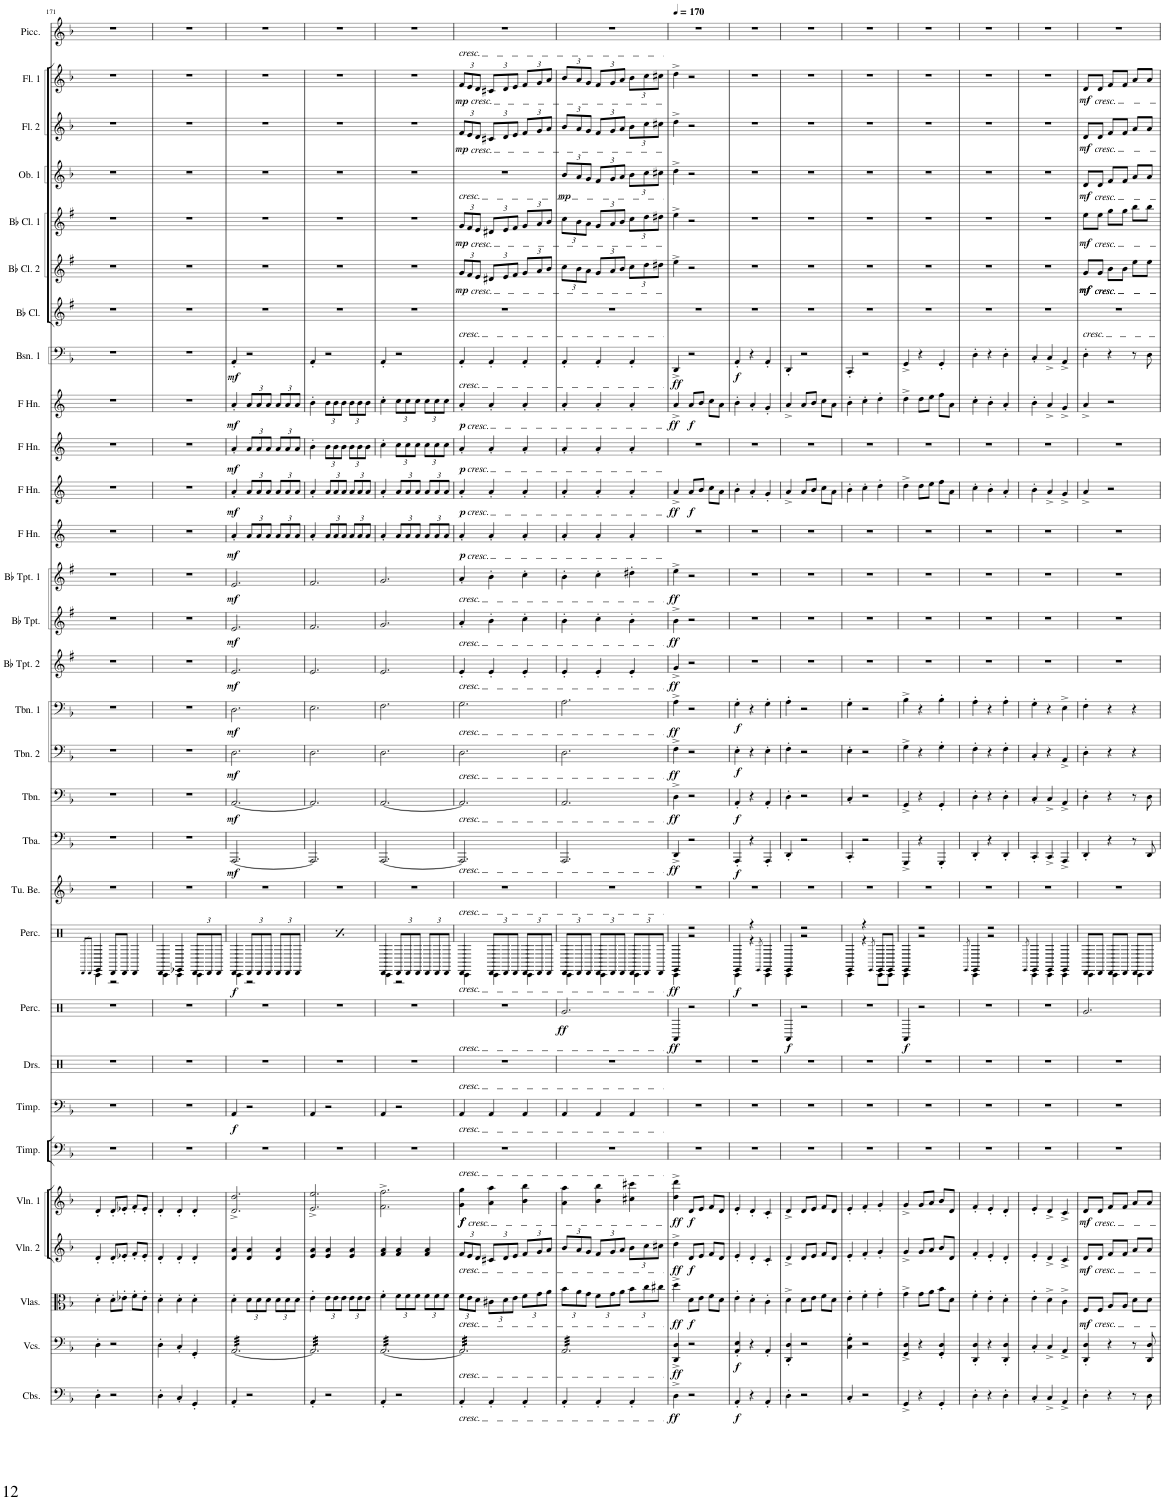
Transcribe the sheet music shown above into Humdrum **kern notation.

**kern	**dynam	**kern	**dynam	**kern	**dynam	**kern	**dynam	**kern	**dynam	**kern	**kern	**dynam	**kern	**kern	**dynam	**kern	**dynam	**kern	**kern	**dynam	**kern	**dynam	**kern	**dynam	**kern	**dynam	**kern	**dynam	**kern	**dynam	**kern	**dynam	**kern	**dynam	**kern	**dynam	**kern	**dynam	**kern	**dynam	**kern	**dynam	**kern	**kern	**dynam	**kern	**dynam	**kern	**dynam	**kern	**dynam	**kern	**dynam	**kern
*part30	*part30	*part29	*part29	*part28	*part28	*part27	*part27	*part26	*part26	*part25	*part24	*part24	*part23	*part22	*part22	*part21	*part21	*part20	*part19	*part19	*part18	*part18	*part17	*part17	*part16	*part16	*part15	*part15	*part14	*part14	*part13	*part13	*part12	*part12	*part11	*part11	*part10	*part10	*part9	*part9	*part8	*part8	*part7	*part6	*part6	*part5	*part5	*part4	*part4	*part3	*part3	*part2	*part2	*part1
*staff30	*staff30	*staff29	*staff29	*staff28	*staff28	*staff27	*staff27	*staff26	*staff26	*staff25	*staff24	*staff24	*staff23	*staff22	*staff22	*staff21	*staff21	*staff20	*staff19	*staff19	*staff18	*staff18	*staff17	*staff17	*staff16	*staff16	*staff15	*staff15	*staff14	*staff14	*staff13	*staff13	*staff12	*staff12	*staff11	*staff11	*staff10	*staff10	*staff9	*staff9	*staff8	*staff8	*staff7	*staff6	*staff6	*staff5	*staff5	*staff4	*staff4	*staff3	*staff3	*staff2	*staff2	*staff1
*I"Contrabasses	*	*I"Violoncellos	*	*I"Violas	*	*I"Violin 2	*	*I"Violin 1	*	*I"Timpani	*I"Timpani	*	*I"Drumset	*I"Percussion	*	*I"Percussion	*	*I"Tubular Bells	*I"Tuba	*	*I"Trombone	*	*I"Trombone 2	*	*I"Trombone 1	*	*I"Bb Trumpet 2	*	*I"Bb Trumpet	*	*I"Bb Trumpet 1	*	*I"Horn in F	*	*I"Horn in F	*	*I"Horn in F	*	*I"Horn in F	*	*I"Bassoon 1	*	*I"Bb Clarinet	*I"Bb Clarinet 2	*	*I"Bb Clarinet 1	*	*I"Oboe 1	*	*I"Flute 2	*	*I"Flute 1	*	*I"Piccolo
*I'Cbs.	*	*I'Vcs.	*	*I'Vlas.	*	*I'Vln. 2	*	*I'Vln. 1	*	*I'Timp.	*I'Timp.	*	*I'Drs.	*I'Perc.	*	*I'Perc.	*	*I'Tu. Be.	*I'Tba.	*	*I'Tbn.	*	*I'Tbn. 2	*	*I'Tbn. 1	*	*I'Bb Tpt. 2	*	*I'Bb Tpt.	*	*I'Bb Tpt. 1	*	*	*	*	*	*	*	*	*	*I'Bsn. 1	*	*I'Bb Cl.	*I'Bb Cl. 2	*	*I'Bb Cl. 1	*	*I'Ob. 1	*	*I'Fl. 2	*	*I'Fl. 1	*	*I'Picc.
!!LO:PB:g=z
*clefF4	*	*clefF4	*	*clefC3	*	*clefG2	*	*clefG2	*	*clefF4	*clefF4	*	*clefX	*clefX	*	*clefX	*	*clefG2	*clefF4	*	*clefF4	*	*clefF4	*	*clefF4	*	*clefG2	*	*clefG2	*	*clefG2	*	*clefG2	*	*clefG2	*	*clefG2	*	*clefG2	*	*clefF4	*	*clefG2	*clefG2	*	*clefG2	*	*clefG2	*	*clefG2	*	*clefG2	*	*clefG2
*Trd7c12	*	*	*	*	*	*	*	*	*	*	*	*	*	*	*	*	*	*	*	*	*	*	*	*	*	*	*Trd1c2	*	*Trd1c2	*	*Trd1c2	*	*Trd4c7	*	*Trd4c7	*	*Trd4c7	*	*Trd4c7	*	*Trd5c9	*	*Trd1c2	*Trd1c2	*	*Trd1c2	*	*	*	*	*	*	*	*Trd-7c-12
*k[b-]	*	*k[b-]	*	*k[b-]	*	*k[b-]	*	*k[b-]	*	*k[b-]	*k[b-]	*	*k[]	*k[]	*	*k[]	*	*k[b-]	*k[b-]	*	*k[b-]	*	*k[b-]	*	*k[b-]	*	*k[f#]	*	*k[f#]	*	*k[f#]	*	*k[]	*	*k[]	*	*k[]	*	*k[]	*	*k[b-]	*	*k[f#]	*k[f#]	*	*k[f#]	*	*k[b-]	*	*k[b-]	*	*k[b-]	*	*k[b-]
*M3/4	*	*M3/4	*	*M3/4	*	*M3/4	*	*M3/4	*	*M3/4	*M3/4	*	*M3/4	*M3/4	*	*M3/4	*	*M3/4	*M3/4	*	*M3/4	*	*M3/4	*	*M3/4	*	*M3/4	*	*M3/4	*	*M3/4	*	*M3/4	*	*M3/4	*	*M3/4	*	*M3/4	*	*M3/4	*	*M3/4	*M3/4	*	*M3/4	*	*M3/4	*	*M3/4	*	*M3/4	*	*M3/4
=171	=171	=171	=171	=171	=171	=171	=171	=171	=171	=171	=171	=171	=171	=171	=171	=171	=171	=171	=171	=171	=171	=171	=171	=171	=171	=171	=171	=171	=171	=171	=171	=171	=171	=171	=171	=171	=171	=171	=171	=171	=171	=171	=171	=171	=171	=171	=171	=171	=171	=171	=171	=171	=171	=171
.	.	.	.	.	.	.	.	.	.	.	.	.	.	.	.	8qDD/L	.	.	.	.	.	.	.	.	.	.	.	.	.	.	.	.	.	.	.	.	.	.	.	.	.	.	.	.	.	.	.	.	.	.	.	.	.	.
.	.	.	.	.	.	.	.	.	.	.	.	.	.	.	.	8qDD/J	.	.	.	.	.	.	.	.	.	.	.	.	.	.	.	.	.	.	.	.	.	.	.	.	.	.	.	.	.	.	.	.	.	.	.	.	.	.
*	*	*	*	*	*	*	*	*	*	*	*	*	*	*	*	*^	*	*	*	*	*	*	*	*	*	*	*	*	*	*	*	*	*	*	*	*	*	*	*	*	*	*	*	*	*	*	*	*	*	*	*	*	*	*
4D'\	.	4D'\	.	4d'\	.	4d'/	.	4d'/	.	2.r	2.r	.	2.r	2.r	.	4EE/	4CC\	.	2.r	2.r	.	2.r	.	2.r	.	2.r	.	2.r	.	2.r	.	2.r	.	2.r	.	2.r	.	2.r	.	2.r	.	2.r	.	2.r	2.r	.	2.r	.	2.r	.	2.r	.	2.r	.	2.r
2r	.	2r	.	8d'\L	.	8d'/L	.	8d'/L	.	.	.	.	.	.	.	8DD/L	2r	.	.	.	.	.	.	.	.	.	.	.	.	.	.	.	.	.	.	.	.	.	.	.	.	.	.	.	.	.	.	.	.	.	.	.	.	.	.
.	.	.	.	8e-X'\J	.	8e-X'/J	.	8e-X'/J	.	.	.	.	.	.	.	8DD/J	.	.	.	.	.	.	.	.	.	.	.	.	.	.	.	.	.	.	.	.	.	.	.	.	.	.	.	.	.	.	.	.	.	.	.	.	.	.	.
.	.	.	.	8f'\L	.	8f'/L	.	8f'/L	.	.	.	.	.	.	.	4DD/	.	.	.	.	.	.	.	.	.	.	.	.	.	.	.	.	.	.	.	.	.	.	.	.	.	.	.	.	.	.	.	.	.	.	.	.	.	.	.
.	.	.	.	8e-'\J	.	8e-'/J	.	8e-'/J	.	.	.	.	.	.	.	.	.	.	.	.	.	.	.	.	.	.	.	.	.	.	.	.	.	.	.	.	.	.	.	.	.	.	.	.	.	.	.	.	.	.	.	.	.	.	.
=172	=172	=172	=172	=172	=172	=172	=172	=172	=172	=172	=172	=172	=172	=172	=172	=172	=172	=172	=172	=172	=172	=172	=172	=172	=172	=172	=172	=172	=172	=172	=172	=172	=172	=172	=172	=172	=172	=172	=172	=172	=172	=172	=172	=172	=172	=172	=172	=172	=172	=172	=172	=172	=172	=172	=172
4D'\	.	4D'\	.	4d'\	.	4d'/	.	4d'/	.	2.r	2.r	.	2.r	2.r	.	4DD/	4CC\	.	2.r	2.r	.	2.r	.	2.r	.	2.r	.	2.r	.	2.r	.	2.r	.	2.r	.	2.r	.	2.r	.	2.r	.	2.r	.	2.r	2.r	.	2.r	.	2.r	.	2.r	.	2.r	.	2.r
4C'/	.	4C'/	.	4d'\	.	4d'/	.	4d'/	.	.	.	.	.	.	.	4EE-X/	4CC\	.	.	.	.	.	.	.	.	.	.	.	.	.	.	.	.	.	.	.	.	.	.	.	.	.	.	.	.	.	.	.	.	.	.	.	.	.	.
*	*	*	*	*	*	*	*	*	*	*	*	*	*	*	*	*Xbrackettup	*	*	*	*	*	*	*	*	*	*	*	*	*	*	*	*	*	*	*	*	*	*	*	*	*	*	*	*	*	*	*	*	*	*	*	*	*	*	*
4GG'/	.	4GG'/	.	4d'\	.	4d'/	.	4d'/	.	.	.	.	.	.	.	12DD/L	4CC\	.	.	.	.	.	.	.	.	.	.	.	.	.	.	.	.	.	.	.	.	.	.	.	.	.	.	.	.	.	.	.	.	.	.	.	.	.	.
.	.	.	.	.	.	.	.	.	.	.	.	.	.	.	.	12DD/	.	.	.	.	.	.	.	.	.	.	.	.	.	.	.	.	.	.	.	.	.	.	.	.	.	.	.	.	.	.	.	.	.	.	.	.	.	.	.
.	.	.	.	.	.	.	.	.	.	.	.	.	.	.	.	12DD/J	.	.	.	.	.	.	.	.	.	.	.	.	.	.	.	.	.	.	.	.	.	.	.	.	.	.	.	.	.	.	.	.	.	.	.	.	.	.	.
=173	=173	=173	=173	=173	=173	=173	=173	=173	=173	=173	=173	=173	=173	=173	=173	=173	=173	=173	=173	=173	=173	=173	=173	=173	=173	=173	=173	=173	=173	=173	=173	=173	=173	=173	=173	=173	=173	=173	=173	=173	=173	=173	=173	=173	=173	=173	=173	=173	=173	=173	=173	=173	=173	=173	=173
!	!	!	!	!	!	!	!	!	!	!	!	!LO:DY:b	!	!	!	!	!	!LO:DY:b	!	!	!LO:DY:b	!	!LO:DY:b	!	!LO:DY:b	!	!LO:DY:b	!	!LO:DY:b	!	!LO:DY:b	!	!LO:DY:b	!	!LO:DY:b	!	!LO:DY:b	!	!LO:DY:b	!	!LO:DY:b	!	!LO:DY:b	!	!	!	!	!	!	!	!	!	!	!	!
*	*	*tremolo	*	*	*	*	*	*	*	*	*	*	*	*	*	*	*	*	*	*	*	*	*	*	*	*	*	*	*	*	*	*	*	*	*	*	*	*	*	*	*	*	*	*	*	*	*	*	*	*	*	*	*	*	*
4AA'/	.	[32AA/LLL	.	4d'\	.	4d/ 4a/	.	2.d/^ 2.dd/^	.	2.r	4AA/	f	2.r	2.r	.	4DD/	4CC\	f	2.r	[2.AAA/	mf	[2.AA/	mf	2.D\	mf	2.D\	mf	2.e/	mf	2.e/	mf	2.e/	mf	4a'/	mf	4a'/	mf	4a'/	mf	4a'/	mf	4AA'/	mf	2.r	2.r	.	2.r	.	2.r	.	2.r	.	2.r	.	2.r
.	.	32AA/	.	.	.	.	.	.	.	.	.	.	.	.	.	.	.	.	.	.	.	.	.	.	.	.	.	.	.	.	.	.	.	.	.	.	.	.	.	.	.	.	.	.	.	.	.	.	.	.	.	.	.	.	.
.	.	32AA/	.	.	.	.	.	.	.	.	.	.	.	.	.	.	.	.	.	.	.	.	.	.	.	.	.	.	.	.	.	.	.	.	.	.	.	.	.	.	.	.	.	.	.	.	.	.	.	.	.	.	.	.	.
.	.	32AA/	.	.	.	.	.	.	.	.	.	.	.	.	.	.	.	.	.	.	.	.	.	.	.	.	.	.	.	.	.	.	.	.	.	.	.	.	.	.	.	.	.	.	.	.	.	.	.	.	.	.	.	.	.
.	.	32AA/	.	.	.	.	.	.	.	.	.	.	.	.	.	.	.	.	.	.	.	.	.	.	.	.	.	.	.	.	.	.	.	.	.	.	.	.	.	.	.	.	.	.	.	.	.	.	.	.	.	.	.	.	.
.	.	32AA/	.	.	.	.	.	.	.	.	.	.	.	.	.	.	.	.	.	.	.	.	.	.	.	.	.	.	.	.	.	.	.	.	.	.	.	.	.	.	.	.	.	.	.	.	.	.	.	.	.	.	.	.	.
.	.	32AA/	.	.	.	.	.	.	.	.	.	.	.	.	.	.	.	.	.	.	.	.	.	.	.	.	.	.	.	.	.	.	.	.	.	.	.	.	.	.	.	.	.	.	.	.	.	.	.	.	.	.	.	.	.
.	.	32AA/	.	.	.	.	.	.	.	.	.	.	.	.	.	.	.	.	.	.	.	.	.	.	.	.	.	.	.	.	.	.	.	.	.	.	.	.	.	.	.	.	.	.	.	.	.	.	.	.	.	.	.	.	.
*	*	*	*	*Xbrackettup	*	*	*	*	*	*	*	*	*	*	*	*	*	*	*	*	*	*	*	*	*	*	*	*	*	*	*	*	*	*Xbrackettup	*	*Xbrackettup	*	*Xbrackettup	*	*Xbrackettup	*	*	*	*	*	*	*	*	*	*	*	*	*	*	*
2r	.	32AA/	.	12d\L	.	4d/ 4a/	.	.	.	.	2r	.	.	.	.	12DD/L	2r	.	.	.	.	.	.	.	.	.	.	.	.	.	.	.	.	12a/L	.	12a/L	.	12a/L	.	12a/L	.	2r	.	.	.	.	.	.	.	.	.	.	.	.	.
.	.	32AA/	.	.	.	.	.	.	.	.	.	.	.	.	.	.	.	.	.	.	.	.	.	.	.	.	.	.	.	.	.	.	.	.	.	.	.	.	.	.	.	.	.	.	.	.	.	.	.	.	.	.	.	.	.
.	.	32AA/	.	.	.	.	.	.	.	.	.	.	.	.	.	.	.	.	.	.	.	.	.	.	.	.	.	.	.	.	.	.	.	.	.	.	.	.	.	.	.	.	.	.	.	.	.	.	.	.	.	.	.	.	.
.	.	.	.	12d\	.	.	.	.	.	.	.	.	.	.	.	12DD/	.	.	.	.	.	.	.	.	.	.	.	.	.	.	.	.	.	12a/	.	12a/	.	12a/	.	12a/	.	.	.	.	.	.	.	.	.	.	.	.	.	.	.
.	.	32AA/	.	.	.	.	.	.	.	.	.	.	.	.	.	.	.	.	.	.	.	.	.	.	.	.	.	.	.	.	.	.	.	.	.	.	.	.	.	.	.	.	.	.	.	.	.	.	.	.	.	.	.	.	.
.	.	32AA/	.	.	.	.	.	.	.	.	.	.	.	.	.	.	.	.	.	.	.	.	.	.	.	.	.	.	.	.	.	.	.	.	.	.	.	.	.	.	.	.	.	.	.	.	.	.	.	.	.	.	.	.	.
.	.	32AA/	.	.	.	.	.	.	.	.	.	.	.	.	.	.	.	.	.	.	.	.	.	.	.	.	.	.	.	.	.	.	.	.	.	.	.	.	.	.	.	.	.	.	.	.	.	.	.	.	.	.	.	.	.
.	.	.	.	12d\J	.	.	.	.	.	.	.	.	.	.	.	12DD/J	.	.	.	.	.	.	.	.	.	.	.	.	.	.	.	.	.	12a/J	.	12a/J	.	12a/J	.	12a/J	.	.	.	.	.	.	.	.	.	.	.	.	.	.	.
.	.	32AA/	.	.	.	.	.	.	.	.	.	.	.	.	.	.	.	.	.	.	.	.	.	.	.	.	.	.	.	.	.	.	.	.	.	.	.	.	.	.	.	.	.	.	.	.	.	.	.	.	.	.	.	.	.
.	.	32AA/	.	.	.	.	.	.	.	.	.	.	.	.	.	.	.	.	.	.	.	.	.	.	.	.	.	.	.	.	.	.	.	.	.	.	.	.	.	.	.	.	.	.	.	.	.	.	.	.	.	.	.	.	.
.	.	32AA/	.	12d\L	.	4d/ 4a/	.	.	.	.	.	.	.	.	.	12DD/L	.	.	.	.	.	.	.	.	.	.	.	.	.	.	.	.	.	12a/L	.	12a/L	.	12a/L	.	12a/L	.	.	.	.	.	.	.	.	.	.	.	.	.	.	.
.	.	32AA/	.	.	.	.	.	.	.	.	.	.	.	.	.	.	.	.	.	.	.	.	.	.	.	.	.	.	.	.	.	.	.	.	.	.	.	.	.	.	.	.	.	.	.	.	.	.	.	.	.	.	.	.	.
.	.	32AA/	.	.	.	.	.	.	.	.	.	.	.	.	.	.	.	.	.	.	.	.	.	.	.	.	.	.	.	.	.	.	.	.	.	.	.	.	.	.	.	.	.	.	.	.	.	.	.	.	.	.	.	.	.
.	.	.	.	12d\	.	.	.	.	.	.	.	.	.	.	.	12DD/	.	.	.	.	.	.	.	.	.	.	.	.	.	.	.	.	.	12a/	.	12a/	.	12a/	.	12a/	.	.	.	.	.	.	.	.	.	.	.	.	.	.	.
.	.	32AA/	.	.	.	.	.	.	.	.	.	.	.	.	.	.	.	.	.	.	.	.	.	.	.	.	.	.	.	.	.	.	.	.	.	.	.	.	.	.	.	.	.	.	.	.	.	.	.	.	.	.	.	.	.
.	.	32AA/	.	.	.	.	.	.	.	.	.	.	.	.	.	.	.	.	.	.	.	.	.	.	.	.	.	.	.	.	.	.	.	.	.	.	.	.	.	.	.	.	.	.	.	.	.	.	.	.	.	.	.	.	.
.	.	32AA/	.	.	.	.	.	.	.	.	.	.	.	.	.	.	.	.	.	.	.	.	.	.	.	.	.	.	.	.	.	.	.	.	.	.	.	.	.	.	.	.	.	.	.	.	.	.	.	.	.	.	.	.	.
.	.	.	.	12d\J	.	.	.	.	.	.	.	.	.	.	.	12DD/J	.	.	.	.	.	.	.	.	.	.	.	.	.	.	.	.	.	12a/J	.	12a/J	.	12a/J	.	12a/J	.	.	.	.	.	.	.	.	.	.	.	.	.	.	.
.	.	32AA/	.	.	.	.	.	.	.	.	.	.	.	.	.	.	.	.	.	.	.	.	.	.	.	.	.	.	.	.	.	.	.	.	.	.	.	.	.	.	.	.	.	.	.	.	.	.	.	.	.	.	.	.	.
.	.	32AA/JJJ	.	.	.	.	.	.	.	.	.	.	.	.	.	.	.	.	.	.	.	.	.	.	.	.	.	.	.	.	.	.	.	.	.	.	.	.	.	.	.	.	.	.	.	.	.	.	.	.	.	.	.	.	.
=174	=174	=174	=174	=174	=174	=174	=174	=174	=174	=174	=174	=174	=174	=174	=174	=174	=174	=174	=174	=174	=174	=174	=174	=174	=174	=174	=174	=174	=174	=174	=174	=174	=174	=174	=174	=174	=174	=174	=174	=174	=174	=174	=174	=174	=174	=174	=174	=174	=174	=174	=174	=174	=174	=174	=174
!	!	!	!	!	!	!	!	!	!	!	!	!	!	!	!	!	!	!LO:DY:b	!	!	!	!	!	!	!	!	!	!	!	!	!	!	!	!	!	!	!	!	!	!	!	!	!	!	!	!	!	!	!	!	!	!	!	!	!
4AA'/	.	32AA/]LLL	.	4e'\	.	4e/ 4a/	.	2.e/^ 2.ee/^	.	2.r	4AA/	.	2.r	2.r	.	4DD/	4CC\	f	2.r	2.AAA/]	.	2.AA/]	.	2.D\	.	2.E\	.	2.e/	.	2.f#/	.	2.f#/	.	4a'/	.	4a'/	.	4b'\	.	4b'\	.	4AA'/	.	2.r	2.r	.	2.r	.	2.r	.	2.r	.	2.r	.	2.r
.	.	32AA/	.	.	.	.	.	.	.	.	.	.	.	.	.	.	.	.	.	.	.	.	.	.	.	.	.	.	.	.	.	.	.	.	.	.	.	.	.	.	.	.	.	.	.	.	.	.	.	.	.	.	.	.	.
.	.	32AA/	.	.	.	.	.	.	.	.	.	.	.	.	.	.	.	.	.	.	.	.	.	.	.	.	.	.	.	.	.	.	.	.	.	.	.	.	.	.	.	.	.	.	.	.	.	.	.	.	.	.	.	.	.
.	.	32AA/	.	.	.	.	.	.	.	.	.	.	.	.	.	.	.	.	.	.	.	.	.	.	.	.	.	.	.	.	.	.	.	.	.	.	.	.	.	.	.	.	.	.	.	.	.	.	.	.	.	.	.	.	.
.	.	32AA/	.	.	.	.	.	.	.	.	.	.	.	.	.	.	.	.	.	.	.	.	.	.	.	.	.	.	.	.	.	.	.	.	.	.	.	.	.	.	.	.	.	.	.	.	.	.	.	.	.	.	.	.	.
.	.	32AA/	.	.	.	.	.	.	.	.	.	.	.	.	.	.	.	.	.	.	.	.	.	.	.	.	.	.	.	.	.	.	.	.	.	.	.	.	.	.	.	.	.	.	.	.	.	.	.	.	.	.	.	.	.
.	.	32AA/	.	.	.	.	.	.	.	.	.	.	.	.	.	.	.	.	.	.	.	.	.	.	.	.	.	.	.	.	.	.	.	.	.	.	.	.	.	.	.	.	.	.	.	.	.	.	.	.	.	.	.	.	.
.	.	32AA/	.	.	.	.	.	.	.	.	.	.	.	.	.	.	.	.	.	.	.	.	.	.	.	.	.	.	.	.	.	.	.	.	.	.	.	.	.	.	.	.	.	.	.	.	.	.	.	.	.	.	.	.	.
2r	.	32AA/	.	12e\L	.	4e/ 4a/	.	.	.	.	2r	.	.	.	.	12DD/L	2r	.	.	.	.	.	.	.	.	.	.	.	.	.	.	.	.	12a/L	.	12a/L	.	12b\L	.	12b\L	.	2r	.	.	.	.	.	.	.	.	.	.	.	.	.
.	.	32AA/	.	.	.	.	.	.	.	.	.	.	.	.	.	.	.	.	.	.	.	.	.	.	.	.	.	.	.	.	.	.	.	.	.	.	.	.	.	.	.	.	.	.	.	.	.	.	.	.	.	.	.	.	.
.	.	32AA/	.	.	.	.	.	.	.	.	.	.	.	.	.	.	.	.	.	.	.	.	.	.	.	.	.	.	.	.	.	.	.	.	.	.	.	.	.	.	.	.	.	.	.	.	.	.	.	.	.	.	.	.	.
.	.	.	.	12e\	.	.	.	.	.	.	.	.	.	.	.	12DD/	.	.	.	.	.	.	.	.	.	.	.	.	.	.	.	.	.	12a/	.	12a/	.	12b\	.	12b\	.	.	.	.	.	.	.	.	.	.	.	.	.	.	.
.	.	32AA/	.	.	.	.	.	.	.	.	.	.	.	.	.	.	.	.	.	.	.	.	.	.	.	.	.	.	.	.	.	.	.	.	.	.	.	.	.	.	.	.	.	.	.	.	.	.	.	.	.	.	.	.	.
.	.	32AA/	.	.	.	.	.	.	.	.	.	.	.	.	.	.	.	.	.	.	.	.	.	.	.	.	.	.	.	.	.	.	.	.	.	.	.	.	.	.	.	.	.	.	.	.	.	.	.	.	.	.	.	.	.
.	.	32AA/	.	.	.	.	.	.	.	.	.	.	.	.	.	.	.	.	.	.	.	.	.	.	.	.	.	.	.	.	.	.	.	.	.	.	.	.	.	.	.	.	.	.	.	.	.	.	.	.	.	.	.	.	.
.	.	.	.	12e\J	.	.	.	.	.	.	.	.	.	.	.	12DD/J	.	.	.	.	.	.	.	.	.	.	.	.	.	.	.	.	.	12a/J	.	12a/J	.	12b\J	.	12b\J	.	.	.	.	.	.	.	.	.	.	.	.	.	.	.
.	.	32AA/	.	.	.	.	.	.	.	.	.	.	.	.	.	.	.	.	.	.	.	.	.	.	.	.	.	.	.	.	.	.	.	.	.	.	.	.	.	.	.	.	.	.	.	.	.	.	.	.	.	.	.	.	.
.	.	32AA/	.	.	.	.	.	.	.	.	.	.	.	.	.	.	.	.	.	.	.	.	.	.	.	.	.	.	.	.	.	.	.	.	.	.	.	.	.	.	.	.	.	.	.	.	.	.	.	.	.	.	.	.	.
.	.	32AA/	.	12e\L	.	4e/ 4a/	.	.	.	.	.	.	.	.	.	12DD/L	.	.	.	.	.	.	.	.	.	.	.	.	.	.	.	.	.	12a/L	.	12a/L	.	12b\L	.	12b\L	.	.	.	.	.	.	.	.	.	.	.	.	.	.	.
.	.	32AA/	.	.	.	.	.	.	.	.	.	.	.	.	.	.	.	.	.	.	.	.	.	.	.	.	.	.	.	.	.	.	.	.	.	.	.	.	.	.	.	.	.	.	.	.	.	.	.	.	.	.	.	.	.
.	.	32AA/	.	.	.	.	.	.	.	.	.	.	.	.	.	.	.	.	.	.	.	.	.	.	.	.	.	.	.	.	.	.	.	.	.	.	.	.	.	.	.	.	.	.	.	.	.	.	.	.	.	.	.	.	.
.	.	.	.	12e\	.	.	.	.	.	.	.	.	.	.	.	12DD/	.	.	.	.	.	.	.	.	.	.	.	.	.	.	.	.	.	12a/	.	12a/	.	12b\	.	12b\	.	.	.	.	.	.	.	.	.	.	.	.	.	.	.
.	.	32AA/	.	.	.	.	.	.	.	.	.	.	.	.	.	.	.	.	.	.	.	.	.	.	.	.	.	.	.	.	.	.	.	.	.	.	.	.	.	.	.	.	.	.	.	.	.	.	.	.	.	.	.	.	.
.	.	32AA/	.	.	.	.	.	.	.	.	.	.	.	.	.	.	.	.	.	.	.	.	.	.	.	.	.	.	.	.	.	.	.	.	.	.	.	.	.	.	.	.	.	.	.	.	.	.	.	.	.	.	.	.	.
.	.	32AA/	.	.	.	.	.	.	.	.	.	.	.	.	.	.	.	.	.	.	.	.	.	.	.	.	.	.	.	.	.	.	.	.	.	.	.	.	.	.	.	.	.	.	.	.	.	.	.	.	.	.	.	.	.
.	.	.	.	12e\J	.	.	.	.	.	.	.	.	.	.	.	12DD/J	.	.	.	.	.	.	.	.	.	.	.	.	.	.	.	.	.	12a/J	.	12a/J	.	12b\J	.	12b\J	.	.	.	.	.	.	.	.	.	.	.	.	.	.	.
.	.	32AA/	.	.	.	.	.	.	.	.	.	.	.	.	.	.	.	.	.	.	.	.	.	.	.	.	.	.	.	.	.	.	.	.	.	.	.	.	.	.	.	.	.	.	.	.	.	.	.	.	.	.	.	.	.
.	.	32AA/JJJ	.	.	.	.	.	.	.	.	.	.	.	.	.	.	.	.	.	.	.	.	.	.	.	.	.	.	.	.	.	.	.	.	.	.	.	.	.	.	.	.	.	.	.	.	.	.	.	.	.	.	.	.	.
=175	=175	=175	=175	=175	=175	=175	=175	=175	=175	=175	=175	=175	=175	=175	=175	=175	=175	=175	=175	=175	=175	=175	=175	=175	=175	=175	=175	=175	=175	=175	=175	=175	=175	=175	=175	=175	=175	=175	=175	=175	=175	=175	=175	=175	=175	=175	=175	=175	=175	=175	=175	=175	=175	=175	=175
4AA'/	.	[32AA/LLL	.	4f'\	.	4f/ 4a/	.	2.f\^ 2.ff\^	.	2.r	4AA/	.	2.r	2.r	.	4DD/	4CC\	.	2.r	[2.AAA/	.	[2.AA/	.	2.D\	.	2.F\	.	2.e/	.	2.g/	.	2.g/	.	4a'/	.	4a'/	.	4cc'\	.	4cc'\	.	4AA'/	.	2.r	2.r	.	2.r	.	2.r	.	2.r	.	2.r	.	2.r
.	.	32AA/	.	.	.	.	.	.	.	.	.	.	.	.	.	.	.	.	.	.	.	.	.	.	.	.	.	.	.	.	.	.	.	.	.	.	.	.	.	.	.	.	.	.	.	.	.	.	.	.	.	.	.	.	.
.	.	32AA/	.	.	.	.	.	.	.	.	.	.	.	.	.	.	.	.	.	.	.	.	.	.	.	.	.	.	.	.	.	.	.	.	.	.	.	.	.	.	.	.	.	.	.	.	.	.	.	.	.	.	.	.	.
.	.	32AA/	.	.	.	.	.	.	.	.	.	.	.	.	.	.	.	.	.	.	.	.	.	.	.	.	.	.	.	.	.	.	.	.	.	.	.	.	.	.	.	.	.	.	.	.	.	.	.	.	.	.	.	.	.
.	.	32AA/	.	.	.	.	.	.	.	.	.	.	.	.	.	.	.	.	.	.	.	.	.	.	.	.	.	.	.	.	.	.	.	.	.	.	.	.	.	.	.	.	.	.	.	.	.	.	.	.	.	.	.	.	.
.	.	32AA/	.	.	.	.	.	.	.	.	.	.	.	.	.	.	.	.	.	.	.	.	.	.	.	.	.	.	.	.	.	.	.	.	.	.	.	.	.	.	.	.	.	.	.	.	.	.	.	.	.	.	.	.	.
.	.	32AA/	.	.	.	.	.	.	.	.	.	.	.	.	.	.	.	.	.	.	.	.	.	.	.	.	.	.	.	.	.	.	.	.	.	.	.	.	.	.	.	.	.	.	.	.	.	.	.	.	.	.	.	.	.
.	.	32AA/	.	.	.	.	.	.	.	.	.	.	.	.	.	.	.	.	.	.	.	.	.	.	.	.	.	.	.	.	.	.	.	.	.	.	.	.	.	.	.	.	.	.	.	.	.	.	.	.	.	.	.	.	.
2r	.	32AA/	.	12f\L	.	4f/ 4a/	.	.	.	.	2r	.	.	.	.	12DD/L	2r	.	.	.	.	.	.	.	.	.	.	.	.	.	.	.	.	12a/L	.	12a/L	.	12cc\L	.	12cc\L	.	2r	.	.	.	.	.	.	.	.	.	.	.	.	.
.	.	32AA/	.	.	.	.	.	.	.	.	.	.	.	.	.	.	.	.	.	.	.	.	.	.	.	.	.	.	.	.	.	.	.	.	.	.	.	.	.	.	.	.	.	.	.	.	.	.	.	.	.	.	.	.	.
.	.	32AA/	.	.	.	.	.	.	.	.	.	.	.	.	.	.	.	.	.	.	.	.	.	.	.	.	.	.	.	.	.	.	.	.	.	.	.	.	.	.	.	.	.	.	.	.	.	.	.	.	.	.	.	.	.
.	.	.	.	12f\	.	.	.	.	.	.	.	.	.	.	.	12DD/	.	.	.	.	.	.	.	.	.	.	.	.	.	.	.	.	.	12a/	.	12a/	.	12cc\	.	12cc\	.	.	.	.	.	.	.	.	.	.	.	.	.	.	.
.	.	32AA/	.	.	.	.	.	.	.	.	.	.	.	.	.	.	.	.	.	.	.	.	.	.	.	.	.	.	.	.	.	.	.	.	.	.	.	.	.	.	.	.	.	.	.	.	.	.	.	.	.	.	.	.	.
.	.	32AA/	.	.	.	.	.	.	.	.	.	.	.	.	.	.	.	.	.	.	.	.	.	.	.	.	.	.	.	.	.	.	.	.	.	.	.	.	.	.	.	.	.	.	.	.	.	.	.	.	.	.	.	.	.
.	.	32AA/	.	.	.	.	.	.	.	.	.	.	.	.	.	.	.	.	.	.	.	.	.	.	.	.	.	.	.	.	.	.	.	.	.	.	.	.	.	.	.	.	.	.	.	.	.	.	.	.	.	.	.	.	.
.	.	.	.	12f\J	.	.	.	.	.	.	.	.	.	.	.	12DD/J	.	.	.	.	.	.	.	.	.	.	.	.	.	.	.	.	.	12a/J	.	12a/J	.	12cc\J	.	12cc\J	.	.	.	.	.	.	.	.	.	.	.	.	.	.	.
.	.	32AA/	.	.	.	.	.	.	.	.	.	.	.	.	.	.	.	.	.	.	.	.	.	.	.	.	.	.	.	.	.	.	.	.	.	.	.	.	.	.	.	.	.	.	.	.	.	.	.	.	.	.	.	.	.
.	.	32AA/	.	.	.	.	.	.	.	.	.	.	.	.	.	.	.	.	.	.	.	.	.	.	.	.	.	.	.	.	.	.	.	.	.	.	.	.	.	.	.	.	.	.	.	.	.	.	.	.	.	.	.	.	.
.	.	32AA/	.	12f\L	.	4f/ 4a/	.	.	.	.	.	.	.	.	.	12DD/L	.	.	.	.	.	.	.	.	.	.	.	.	.	.	.	.	.	12a/L	.	12a/L	.	12cc\L	.	12cc\L	.	.	.	.	.	.	.	.	.	.	.	.	.	.	.
.	.	32AA/	.	.	.	.	.	.	.	.	.	.	.	.	.	.	.	.	.	.	.	.	.	.	.	.	.	.	.	.	.	.	.	.	.	.	.	.	.	.	.	.	.	.	.	.	.	.	.	.	.	.	.	.	.
.	.	32AA/	.	.	.	.	.	.	.	.	.	.	.	.	.	.	.	.	.	.	.	.	.	.	.	.	.	.	.	.	.	.	.	.	.	.	.	.	.	.	.	.	.	.	.	.	.	.	.	.	.	.	.	.	.
.	.	.	.	12f\	.	.	.	.	.	.	.	.	.	.	.	12DD/	.	.	.	.	.	.	.	.	.	.	.	.	.	.	.	.	.	12a/	.	12a/	.	12cc\	.	12cc\	.	.	.	.	.	.	.	.	.	.	.	.	.	.	.
.	.	32AA/	.	.	.	.	.	.	.	.	.	.	.	.	.	.	.	.	.	.	.	.	.	.	.	.	.	.	.	.	.	.	.	.	.	.	.	.	.	.	.	.	.	.	.	.	.	.	.	.	.	.	.	.	.
.	.	32AA/	.	.	.	.	.	.	.	.	.	.	.	.	.	.	.	.	.	.	.	.	.	.	.	.	.	.	.	.	.	.	.	.	.	.	.	.	.	.	.	.	.	.	.	.	.	.	.	.	.	.	.	.	.
.	.	32AA/	.	.	.	.	.	.	.	.	.	.	.	.	.	.	.	.	.	.	.	.	.	.	.	.	.	.	.	.	.	.	.	.	.	.	.	.	.	.	.	.	.	.	.	.	.	.	.	.	.	.	.	.	.
.	.	.	.	12f\J	.	.	.	.	.	.	.	.	.	.	.	12DD/J	.	.	.	.	.	.	.	.	.	.	.	.	.	.	.	.	.	12a/J	.	12a/J	.	12cc\J	.	12cc\J	.	.	.	.	.	.	.	.	.	.	.	.	.	.	.
.	.	32AA/	.	.	.	.	.	.	.	.	.	.	.	.	.	.	.	.	.	.	.	.	.	.	.	.	.	.	.	.	.	.	.	.	.	.	.	.	.	.	.	.	.	.	.	.	.	.	.	.	.	.	.	.	.
.	.	32AA/JJJ	.	.	.	.	.	.	.	.	.	.	.	.	.	.	.	.	.	.	.	.	.	.	.	.	.	.	.	.	.	.	.	.	.	.	.	.	.	.	.	.	.	.	.	.	.	.	.	.	.	.	.	.	.
=176	=176	=176	=176	=176	=176	=176	=176	=176	=176	=176	=176	=176	=176	=176	=176	=176	=176	=176	=176	=176	=176	=176	=176	=176	=176	=176	=176	=176	=176	=176	=176	=176	=176	=176	=176	=176	=176	=176	=176	=176	=176	=176	=176	=176	=176	=176	=176	=176	=176	=176	=176	=176	=176	=176	=176
*	*	*	*	*	*	*Xbrackettup	*	*	*	*	*	*	*	*	*	*	*	*	*	*	*	*	*	*	*	*	*	*	*	*	*	*	*	*	*	*	*	*	*	*	*	*	*	*	*Xbrackettup	*	*Xbrackettup	*	*	*	*Xbrackettup	*	*Xbrackettup	*	*
!	!	!	!	!	!	!	!	!	!	!	!	!	!	!	!	!	!	!	!	!	!	!	!	!	!	!	!	!	!	!	!	!	!	!	!	!	!	!	!	!	!	!	!	!	!	!	!	!	!	!	!	!	!	!	!LO:TX:b:i:t=cresc.
!	!	!	!	!	!	!	!	!	!	!	!	!	!	!	!	!	!	!	!	!	!	!	!	!	!	!	!	!	!	!	!	!	!	!	!	!	!	!	!	!	!	!	!	!	!	!	!	!	!	!	!	!	!LO:TX:b:i:t=cresc.	!	!
!	!	!	!	!	!	!	!	!	!	!	!	!	!	!	!	!	!	!	!	!	!	!	!	!	!	!	!	!	!	!	!	!	!	!	!	!	!	!	!	!	!	!	!	!	!	!	!	!	!	!	!LO:TX:b:i:t=cresc.	!	!	!	!
!	!	!	!	!	!	!	!	!	!	!	!	!	!	!	!	!	!	!	!	!	!	!	!	!	!	!	!	!	!	!	!	!	!	!	!	!	!	!	!	!	!	!	!	!	!	!	!	!	!LO:TX:b:i:t=cresc.	!	!	!	!	!	!
!	!	!	!	!	!	!	!	!	!	!	!	!	!	!	!	!	!	!	!	!	!	!	!	!	!	!	!	!	!	!	!	!	!	!	!	!	!	!	!	!	!	!	!	!	!	!	!LO:TX:b:i:t=cresc.	!	!	!	!	!	!	!	!
!	!	!	!	!	!	!	!	!	!	!	!	!	!	!	!	!	!	!	!	!	!	!	!	!	!	!	!	!	!	!	!	!	!	!	!	!	!	!	!	!	!	!	!	!	!LO:TX:b:i:t=cresc.	!	!	!	!	!	!	!	!	!	!
!	!	!	!	!	!	!	!	!	!	!	!	!	!	!	!	!	!	!	!	!	!	!	!	!	!	!	!	!	!	!	!	!	!	!	!	!	!	!	!	!	!	!	!	!LO:TX:b:i:t=cresc.	!	!	!	!	!	!	!	!	!	!	!
!	!	!	!	!	!	!	!	!	!	!	!	!	!	!	!	!	!	!	!	!	!	!	!	!	!	!	!	!	!	!	!	!	!	!	!	!	!	!	!	!	!	!LO:TX:b:i:t=cresc.	!	!	!	!	!	!	!	!	!	!	!	!	!
!	!	!	!	!	!	!	!	!	!	!	!	!	!	!	!	!	!	!	!	!	!	!	!	!	!	!	!	!	!	!	!	!	!	!	!	!	!	!	!	!LO:TX:b:i:t=cresc.	!	!	!	!	!	!	!	!	!	!	!	!	!	!	!
!	!	!	!	!	!	!	!	!	!	!	!	!	!	!	!	!	!	!	!	!	!	!	!	!	!	!	!	!	!	!	!	!	!	!	!	!	!	!LO:TX:b:i:t=cresc.	!	!	!	!	!	!	!	!	!	!	!	!	!	!	!	!	!
!	!	!	!	!	!	!	!	!	!	!	!	!	!	!	!	!	!	!	!	!	!	!	!	!	!	!	!	!	!	!	!	!	!	!	!	!LO:TX:b:i:t=cresc.	!	!	!	!	!	!	!	!	!	!	!	!	!	!	!	!	!	!	!
!	!	!	!	!	!	!	!	!	!	!	!	!	!	!	!	!	!	!	!	!	!	!	!	!	!	!	!	!	!	!	!	!	!	!LO:TX:b:i:t=cresc.	!	!	!	!	!	!	!	!	!	!	!	!	!	!	!	!	!	!	!	!	!
!	!	!	!	!	!	!	!	!	!	!	!	!	!	!	!	!	!	!	!	!	!	!	!	!	!	!	!	!	!	!	!	!LO:TX:b:i:t=cresc.	!	!	!	!	!	!	!	!	!	!	!	!	!	!	!	!	!	!	!	!	!	!	!
!	!	!	!	!	!	!	!	!	!	!	!	!	!	!	!	!	!	!	!	!	!	!	!	!	!	!	!	!	!	!LO:TX:b:i:t=cresc.	!	!	!	!	!	!	!	!	!	!	!	!	!	!	!	!	!	!	!	!	!	!	!	!	!
!	!	!	!	!	!	!	!	!	!	!	!	!	!	!	!	!	!	!	!	!	!	!	!	!	!	!	!	!LO:TX:b:i:t=cresc.	!	!	!	!	!	!	!	!	!	!	!	!	!	!	!	!	!	!	!	!	!	!	!	!	!	!	!
!	!	!	!	!	!	!	!	!	!	!	!	!	!	!	!	!	!	!	!	!	!	!	!	!	!	!LO:TX:b:i:t=cresc.	!	!	!	!	!	!	!	!	!	!	!	!	!	!	!	!	!	!	!	!	!	!	!	!	!	!	!	!	!
!	!	!	!	!	!	!	!	!	!	!	!	!	!	!	!	!	!	!	!	!	!	!	!	!LO:TX:b:i:t=cresc.	!	!	!	!	!	!	!	!	!	!	!	!	!	!	!	!	!	!	!	!	!	!	!	!	!	!	!	!	!	!	!
!	!	!	!	!	!	!	!	!	!	!	!	!	!	!	!	!	!	!	!	!	!	!LO:TX:b:i:t=cresc.	!	!	!	!	!	!	!	!	!	!	!	!	!	!	!	!	!	!	!	!	!	!	!	!	!	!	!	!	!	!	!	!	!
!	!	!	!	!	!	!	!	!	!	!	!	!	!	!	!	!	!	!	!	!LO:TX:b:i:t=cresc.	!	!	!	!	!	!	!	!	!	!	!	!	!	!	!	!	!	!	!	!	!	!	!	!	!	!	!	!	!	!	!	!	!	!	!
!	!	!	!	!	!	!	!	!	!	!	!	!	!	!	!	!	!	!	!LO:TX:b:i:t=cresc.	!	!	!	!	!	!	!	!	!	!	!	!	!	!	!	!	!	!	!	!	!	!	!	!	!	!	!	!	!	!	!	!	!	!	!	!
!	!	!	!	!	!	!	!	!	!	!	!	!	!	!	!	!LO:TX:b:i:t=cresc.	!	!	!	!	!	!	!	!	!	!	!	!	!	!	!	!	!	!	!	!	!	!	!	!	!	!	!	!	!	!	!	!	!	!	!	!	!	!	!
!	!	!	!	!	!	!	!	!	!	!	!	!	!	!LO:TX:b:i:t=cresc.	!	!	!	!	!	!	!	!	!	!	!	!	!	!	!	!	!	!	!	!	!	!	!	!	!	!	!	!	!	!	!	!	!	!	!	!	!	!	!	!	!
!	!	!	!	!	!	!	!	!	!	!	!	!	!LO:TX:b:i:t=cresc.	!	!	!	!	!	!	!	!	!	!	!	!	!	!	!	!	!	!	!	!	!	!	!	!	!	!	!	!	!	!	!	!	!	!	!	!	!	!	!	!	!	!
!	!	!	!	!	!	!	!	!	!	!	!LO:TX:b:i:t=cresc.	!	!	!	!	!	!	!	!	!	!	!	!	!	!	!	!	!	!	!	!	!	!	!	!	!	!	!	!	!	!	!	!	!	!	!	!	!	!	!	!	!	!	!	!
!	!	!	!	!	!	!	!	!	!	!LO:TX:b:i:t=cresc.	!	!	!	!	!	!	!	!	!	!	!	!	!	!	!	!	!	!	!	!	!	!	!	!	!	!	!	!	!	!	!	!	!	!	!	!	!	!	!	!	!	!	!	!	!
!	!	!	!	!	!	!	!	!LO:TX:b:i:t=cresc.	!	!	!	!	!	!	!	!	!	!	!	!	!	!	!	!	!	!	!	!	!	!	!	!	!	!	!	!	!	!	!	!	!	!	!	!	!	!	!	!	!	!	!	!	!	!	!
!	!	!	!	!	!	!LO:TX:b:i:t=cresc.	!	!	!	!	!	!	!	!	!	!	!	!	!	!	!	!	!	!	!	!	!	!	!	!	!	!	!	!	!	!	!	!	!	!	!	!	!	!	!	!	!	!	!	!	!	!	!	!	!
!	!	!	!	!LO:TX:b:i:t=cresc.	!	!	!	!	!	!	!	!	!	!	!	!	!	!	!	!	!	!	!	!	!	!	!	!	!	!	!	!	!	!	!	!	!	!	!	!	!	!	!	!	!	!	!	!	!	!	!	!	!	!	!
!	!	!LO:TX:b:i:t=cresc.	!	!	!	!	!	!	!	!	!	!	!	!	!	!	!	!	!	!	!	!	!	!	!	!	!	!	!	!	!	!	!	!	!	!	!	!	!	!	!	!	!	!	!	!	!	!	!	!	!	!	!	!	!
!LO:TX:b:i:t=cresc.	!	!	!	!	!	!	!	!	!	!	!	!	!	!	!	!	!	!	!	!	!	!	!	!	!	!	!	!	!	!	!	!	!	!	!	!	!	!	!	!	!	!	!	!	!	!	!	!	!	!	!	!	!	!	!
!	!	!	!	!	!	!	!	!	!LO:DY:b	!	!	!	!	!	!	!	!	!	!	!	!	!	!	!	!	!	!	!	!	!	!	!	!	!	!	!	!	!	!	!	!	!	!	!	!	!	!	!	!	!	!	!	!	!	!
!	!	!	!	!	!	!	!	!	!LO:DY:n=1:b	!	!	!	!	!	!	!	!	!	!	!	!	!	!	!	!	!	!	!	!	!	!	!	!	!	!LO:DY:b	!	!LO:DY:b	!	!LO:DY:b	!	!LO:DY:b	!	!	!	!	!LO:DY:b	!	!LO:DY:b	!	!	!	!LO:DY:b	!	!LO:DY:b	!
4AA'/	.	32AA/]LLL	.	12f\L	.	12f/L	.	4g\ 4gg\	f f	2.r	4AA/	.	2.r	2.r	.	4DD/	4CC\	.	2.r	2.AAA/]	.	2.AA/]	.	2.D\	.	2.G\	.	4e'/	.	4a'/	.	4a'/	.	4a'/	p	4a'/	p	4a'/	p	4a'/	p	4AA'/	.	2.r	12g/L	mp	12g/L	mp	2.r	.	12f/L	mp	12f/L	mp	2.r
.	.	32AA/	.	.	.	.	.	.	.	.	.	.	.	.	.	.	.	.	.	.	.	.	.	.	.	.	.	.	.	.	.	.	.	.	.	.	.	.	.	.	.	.	.	.	.	.	.	.	.	.	.	.	.	.	.
.	.	32AA/	.	.	.	.	.	.	.	.	.	.	.	.	.	.	.	.	.	.	.	.	.	.	.	.	.	.	.	.	.	.	.	.	.	.	.	.	.	.	.	.	.	.	.	.	.	.	.	.	.	.	.	.	.
.	.	.	.	12e\	.	12e/	.	.	.	.	.	.	.	.	.	.	.	.	.	.	.	.	.	.	.	.	.	.	.	.	.	.	.	.	.	.	.	.	.	.	.	.	.	.	12f#/	.	12f#/	.	.	.	12e/	.	12e/	.	.
.	.	32AA/	.	.	.	.	.	.	.	.	.	.	.	.	.	.	.	.	.	.	.	.	.	.	.	.	.	.	.	.	.	.	.	.	.	.	.	.	.	.	.	.	.	.	.	.	.	.	.	.	.	.	.	.	.
.	.	32AA/	.	.	.	.	.	.	.	.	.	.	.	.	.	.	.	.	.	.	.	.	.	.	.	.	.	.	.	.	.	.	.	.	.	.	.	.	.	.	.	.	.	.	.	.	.	.	.	.	.	.	.	.	.
.	.	32AA/	.	.	.	.	.	.	.	.	.	.	.	.	.	.	.	.	.	.	.	.	.	.	.	.	.	.	.	.	.	.	.	.	.	.	.	.	.	.	.	.	.	.	.	.	.	.	.	.	.	.	.	.	.
.	.	.	.	12d\J	.	12d/J	.	.	.	.	.	.	.	.	.	.	.	.	.	.	.	.	.	.	.	.	.	.	.	.	.	.	.	.	.	.	.	.	.	.	.	.	.	.	12e/J	.	12e/J	.	.	.	12d/J	.	12d/J	.	.
.	.	32AA/	.	.	.	.	.	.	.	.	.	.	.	.	.	.	.	.	.	.	.	.	.	.	.	.	.	.	.	.	.	.	.	.	.	.	.	.	.	.	.	.	.	.	.	.	.	.	.	.	.	.	.	.	.
.	.	32AA/	.	.	.	.	.	.	.	.	.	.	.	.	.	.	.	.	.	.	.	.	.	.	.	.	.	.	.	.	.	.	.	.	.	.	.	.	.	.	.	.	.	.	.	.	.	.	.	.	.	.	.	.	.
4AA'/	.	32AA/	.	12c#X\L	.	12c#X/L	.	4a\ 4aa\	.	.	4AA/	.	.	.	.	12DD/L	4CC\	.	.	.	.	.	.	.	.	.	.	4e'/	.	4b'\	.	4b'\	.	4a'/	.	4a'/	.	4a'/	.	4a'/	.	4AA'/	.	.	12d#X/L	.	12d#X/L	.	.	.	12c#X/L	.	12c#X/L	.	.
.	.	32AA/	.	.	.	.	.	.	.	.	.	.	.	.	.	.	.	.	.	.	.	.	.	.	.	.	.	.	.	.	.	.	.	.	.	.	.	.	.	.	.	.	.	.	.	.	.	.	.	.	.	.	.	.	.
.	.	32AA/	.	.	.	.	.	.	.	.	.	.	.	.	.	.	.	.	.	.	.	.	.	.	.	.	.	.	.	.	.	.	.	.	.	.	.	.	.	.	.	.	.	.	.	.	.	.	.	.	.	.	.	.	.
.	.	.	.	12d\	.	12d/	.	.	.	.	.	.	.	.	.	12DD/	.	.	.	.	.	.	.	.	.	.	.	.	.	.	.	.	.	.	.	.	.	.	.	.	.	.	.	.	12e/	.	12e/	.	.	.	12d/	.	12d/	.	.
.	.	32AA/	.	.	.	.	.	.	.	.	.	.	.	.	.	.	.	.	.	.	.	.	.	.	.	.	.	.	.	.	.	.	.	.	.	.	.	.	.	.	.	.	.	.	.	.	.	.	.	.	.	.	.	.	.
.	.	32AA/	.	.	.	.	.	.	.	.	.	.	.	.	.	.	.	.	.	.	.	.	.	.	.	.	.	.	.	.	.	.	.	.	.	.	.	.	.	.	.	.	.	.	.	.	.	.	.	.	.	.	.	.	.
.	.	32AA/	.	.	.	.	.	.	.	.	.	.	.	.	.	.	.	.	.	.	.	.	.	.	.	.	.	.	.	.	.	.	.	.	.	.	.	.	.	.	.	.	.	.	.	.	.	.	.	.	.	.	.	.	.
.	.	.	.	12e\J	.	12e/J	.	.	.	.	.	.	.	.	.	12DD/J	.	.	.	.	.	.	.	.	.	.	.	.	.	.	.	.	.	.	.	.	.	.	.	.	.	.	.	.	12f#/J	.	12f#/J	.	.	.	12e/J	.	12e/J	.	.
.	.	32AA/	.	.	.	.	.	.	.	.	.	.	.	.	.	.	.	.	.	.	.	.	.	.	.	.	.	.	.	.	.	.	.	.	.	.	.	.	.	.	.	.	.	.	.	.	.	.	.	.	.	.	.	.	.
.	.	32AA/	.	.	.	.	.	.	.	.	.	.	.	.	.	.	.	.	.	.	.	.	.	.	.	.	.	.	.	.	.	.	.	.	.	.	.	.	.	.	.	.	.	.	.	.	.	.	.	.	.	.	.	.	.
4AA'/	.	32AA/	.	12f\L	.	12f/L	.	4b-\ 4bb-\	.	.	4AA/	.	.	.	.	12DD/L	4CC\	.	.	.	.	.	.	.	.	.	.	4e'/	.	4cc'\	.	4cc'\	.	4a'/	.	4a'/	.	4a'/	.	4a'/	.	4AA'/	.	.	12g/L	.	12g/L	.	.	.	12f/L	.	12f/L	.	.
.	.	32AA/	.	.	.	.	.	.	.	.	.	.	.	.	.	.	.	.	.	.	.	.	.	.	.	.	.	.	.	.	.	.	.	.	.	.	.	.	.	.	.	.	.	.	.	.	.	.	.	.	.	.	.	.	.
.	.	32AA/	.	.	.	.	.	.	.	.	.	.	.	.	.	.	.	.	.	.	.	.	.	.	.	.	.	.	.	.	.	.	.	.	.	.	.	.	.	.	.	.	.	.	.	.	.	.	.	.	.	.	.	.	.
.	.	.	.	12g\	.	12g/	.	.	.	.	.	.	.	.	.	12DD/	.	.	.	.	.	.	.	.	.	.	.	.	.	.	.	.	.	.	.	.	.	.	.	.	.	.	.	.	12a/	.	12a/	.	.	.	12g/	.	12g/	.	.
.	.	32AA/	.	.	.	.	.	.	.	.	.	.	.	.	.	.	.	.	.	.	.	.	.	.	.	.	.	.	.	.	.	.	.	.	.	.	.	.	.	.	.	.	.	.	.	.	.	.	.	.	.	.	.	.	.
.	.	32AA/	.	.	.	.	.	.	.	.	.	.	.	.	.	.	.	.	.	.	.	.	.	.	.	.	.	.	.	.	.	.	.	.	.	.	.	.	.	.	.	.	.	.	.	.	.	.	.	.	.	.	.	.	.
.	.	32AA/	.	.	.	.	.	.	.	.	.	.	.	.	.	.	.	.	.	.	.	.	.	.	.	.	.	.	.	.	.	.	.	.	.	.	.	.	.	.	.	.	.	.	.	.	.	.	.	.	.	.	.	.	.
.	.	.	.	12a\J	.	12a/J	.	.	.	.	.	.	.	.	.	12DD/J	.	.	.	.	.	.	.	.	.	.	.	.	.	.	.	.	.	.	.	.	.	.	.	.	.	.	.	.	12b/J	.	12b/J	.	.	.	12a/J	.	12a/J	.	.
.	.	32AA/	.	.	.	.	.	.	.	.	.	.	.	.	.	.	.	.	.	.	.	.	.	.	.	.	.	.	.	.	.	.	.	.	.	.	.	.	.	.	.	.	.	.	.	.	.	.	.	.	.	.	.	.	.
.	.	32AA/JJJ	.	.	.	.	.	.	.	.	.	.	.	.	.	.	.	.	.	.	.	.	.	.	.	.	.	.	.	.	.	.	.	.	.	.	.	.	.	.	.	.	.	.	.	.	.	.	.	.	.	.	.	.	.
=177	=177	=177	=177	=177	=177	=177	=177	=177	=177	=177	=177	=177	=177	=177	=177	=177	=177	=177	=177	=177	=177	=177	=177	=177	=177	=177	=177	=177	=177	=177	=177	=177	=177	=177	=177	=177	=177	=177	=177	=177	=177	=177	=177	=177	=177	=177	=177	=177	=177	=177	=177	=177	=177	=177	=177
*	*	*	*	*	*	*	*	*	*	*	*	*	*	*	*	*	*	*	*	*	*	*	*	*	*	*	*	*	*	*	*	*	*	*	*	*	*	*	*	*	*	*	*	*	*	*	*	*	*Xbrackettup	*	*	*	*	*	*
!	!	!	!	!	!	!	!	!	!	!	!	!	!	!	!LO:DY:b	!	!	!	!	!	!	!	!	!	!	!	!	!	!	!	!	!	!	!	!	!	!	!	!	!	!	!	!	!	!	!	!	!	!	!LO:DY:b	!	!	!	!	!
4AA'/	.	32AA/LLL	.	12b-\L	.	12b-/L	.	4a\ 4aa\	.	2.r	4AA/	.	2.r	2.g/	ff	12DD/L	4CC\	.	2.r	2.AAA/	.	2.AA/	.	2.D\	.	2.A\	.	4e'/	.	4b'\	.	4b'\	.	4a'/	.	4a'/	.	4a'/	.	4a'/	.	4AA'/	.	2.r	12cc\L	.	12cc\L	.	12b-/L	mp	12b-/L	.	12b-/L	.	2.r
.	.	32AA/	.	.	.	.	.	.	.	.	.	.	.	.	.	.	.	.	.	.	.	.	.	.	.	.	.	.	.	.	.	.	.	.	.	.	.	.	.	.	.	.	.	.	.	.	.	.	.	.	.	.	.	.	.
.	.	32AA/	.	.	.	.	.	.	.	.	.	.	.	.	.	.	.	.	.	.	.	.	.	.	.	.	.	.	.	.	.	.	.	.	.	.	.	.	.	.	.	.	.	.	.	.	.	.	.	.	.	.	.	.	.
.	.	.	.	12a\	.	12a/	.	.	.	.	.	.	.	.	.	12DD/	.	.	.	.	.	.	.	.	.	.	.	.	.	.	.	.	.	.	.	.	.	.	.	.	.	.	.	.	12b\	.	12b\	.	12a/	.	12a/	.	12a/	.	.
.	.	32AA/	.	.	.	.	.	.	.	.	.	.	.	.	.	.	.	.	.	.	.	.	.	.	.	.	.	.	.	.	.	.	.	.	.	.	.	.	.	.	.	.	.	.	.	.	.	.	.	.	.	.	.	.	.
.	.	32AA/	.	.	.	.	.	.	.	.	.	.	.	.	.	.	.	.	.	.	.	.	.	.	.	.	.	.	.	.	.	.	.	.	.	.	.	.	.	.	.	.	.	.	.	.	.	.	.	.	.	.	.	.	.
.	.	32AA/	.	.	.	.	.	.	.	.	.	.	.	.	.	.	.	.	.	.	.	.	.	.	.	.	.	.	.	.	.	.	.	.	.	.	.	.	.	.	.	.	.	.	.	.	.	.	.	.	.	.	.	.	.
.	.	.	.	12g\J	.	12g/J	.	.	.	.	.	.	.	.	.	12DD/J	.	.	.	.	.	.	.	.	.	.	.	.	.	.	.	.	.	.	.	.	.	.	.	.	.	.	.	.	12a\J	.	12a\J	.	12g/J	.	12g/J	.	12g/J	.	.
.	.	32AA/	.	.	.	.	.	.	.	.	.	.	.	.	.	.	.	.	.	.	.	.	.	.	.	.	.	.	.	.	.	.	.	.	.	.	.	.	.	.	.	.	.	.	.	.	.	.	.	.	.	.	.	.	.
.	.	32AA/	.	.	.	.	.	.	.	.	.	.	.	.	.	.	.	.	.	.	.	.	.	.	.	.	.	.	.	.	.	.	.	.	.	.	.	.	.	.	.	.	.	.	.	.	.	.	.	.	.	.	.	.	.
4AA'/	.	32AA/	.	12f\L	.	12f/L	.	4b-\ 4bb-\	.	.	4AA/	.	.	.	.	12DD/L	4CC\	.	.	.	.	.	.	.	.	.	.	4e'/	.	4cc'\	.	4cc'\	.	4a'/	.	4a'/	.	4a'/	.	4a'/	.	4AA'/	.	.	12g/L	.	12g/L	.	12f/L	.	12f/L	.	12f/L	.	.
.	.	32AA/	.	.	.	.	.	.	.	.	.	.	.	.	.	.	.	.	.	.	.	.	.	.	.	.	.	.	.	.	.	.	.	.	.	.	.	.	.	.	.	.	.	.	.	.	.	.	.	.	.	.	.	.	.
.	.	32AA/	.	.	.	.	.	.	.	.	.	.	.	.	.	.	.	.	.	.	.	.	.	.	.	.	.	.	.	.	.	.	.	.	.	.	.	.	.	.	.	.	.	.	.	.	.	.	.	.	.	.	.	.	.
.	.	.	.	12g\	.	12g/	.	.	.	.	.	.	.	.	.	12DD/	.	.	.	.	.	.	.	.	.	.	.	.	.	.	.	.	.	.	.	.	.	.	.	.	.	.	.	.	12a/	.	12a/	.	12g/	.	12g/	.	12g/	.	.
.	.	32AA/	.	.	.	.	.	.	.	.	.	.	.	.	.	.	.	.	.	.	.	.	.	.	.	.	.	.	.	.	.	.	.	.	.	.	.	.	.	.	.	.	.	.	.	.	.	.	.	.	.	.	.	.	.
.	.	32AA/	.	.	.	.	.	.	.	.	.	.	.	.	.	.	.	.	.	.	.	.	.	.	.	.	.	.	.	.	.	.	.	.	.	.	.	.	.	.	.	.	.	.	.	.	.	.	.	.	.	.	.	.	.
.	.	32AA/	.	.	.	.	.	.	.	.	.	.	.	.	.	.	.	.	.	.	.	.	.	.	.	.	.	.	.	.	.	.	.	.	.	.	.	.	.	.	.	.	.	.	.	.	.	.	.	.	.	.	.	.	.
.	.	.	.	12a\J	.	12a/J	.	.	.	.	.	.	.	.	.	12DD/J	.	.	.	.	.	.	.	.	.	.	.	.	.	.	.	.	.	.	.	.	.	.	.	.	.	.	.	.	12b/J	.	12b/J	.	12a/J	.	12a/J	.	12a/J	.	.
.	.	32AA/	.	.	.	.	.	.	.	.	.	.	.	.	.	.	.	.	.	.	.	.	.	.	.	.	.	.	.	.	.	.	.	.	.	.	.	.	.	.	.	.	.	.	.	.	.	.	.	.	.	.	.	.	.
.	.	32AA/	.	.	.	.	.	.	.	.	.	.	.	.	.	.	.	.	.	.	.	.	.	.	.	.	.	.	.	.	.	.	.	.	.	.	.	.	.	.	.	.	.	.	.	.	.	.	.	.	.	.	.	.	.
4AA'/	.	32AA/	.	12b-\L	.	12b-\L	.	4cc#X\ 4ccc#X\	.	.	4AA/	.	.	.	.	12DD/L	4CC\	.	.	.	.	.	.	.	.	.	.	4e'/	.	4b'\	.	4dd#X'\	.	4a'/	.	4a'/	.	4a'/	.	4a'/	.	4AA'/	.	.	12cc\L	.	12cc\L	.	12b-\L	.	12b-\L	.	12b-\L	.	.
.	.	32AA/	.	.	.	.	.	.	.	.	.	.	.	.	.	.	.	.	.	.	.	.	.	.	.	.	.	.	.	.	.	.	.	.	.	.	.	.	.	.	.	.	.	.	.	.	.	.	.	.	.	.	.	.	.
.	.	32AA/	.	.	.	.	.	.	.	.	.	.	.	.	.	.	.	.	.	.	.	.	.	.	.	.	.	.	.	.	.	.	.	.	.	.	.	.	.	.	.	.	.	.	.	.	.	.	.	.	.	.	.	.	.
.	.	.	.	12cc\	.	12cc\	.	.	.	.	.	.	.	.	.	12DD/	.	.	.	.	.	.	.	.	.	.	.	.	.	.	.	.	.	.	.	.	.	.	.	.	.	.	.	.	12dd\	.	12dd\	.	12cc\	.	12cc\	.	12cc\	.	.
.	.	32AA/	.	.	.	.	.	.	.	.	.	.	.	.	.	.	.	.	.	.	.	.	.	.	.	.	.	.	.	.	.	.	.	.	.	.	.	.	.	.	.	.	.	.	.	.	.	.	.	.	.	.	.	.	.
.	.	32AA/	.	.	.	.	.	.	.	.	.	.	.	.	.	.	.	.	.	.	.	.	.	.	.	.	.	.	.	.	.	.	.	.	.	.	.	.	.	.	.	.	.	.	.	.	.	.	.	.	.	.	.	.	.
.	.	32AA/	.	.	.	.	.	.	.	.	.	.	.	.	.	.	.	.	.	.	.	.	.	.	.	.	.	.	.	.	.	.	.	.	.	.	.	.	.	.	.	.	.	.	.	.	.	.	.	.	.	.	.	.	.
.	.	.	.	12cc#X\J	.	12cc#X\J	.	.	.	.	.	.	.	.	.	12DD/J	.	.	.	.	.	.	.	.	.	.	.	.	.	.	.	.	.	.	.	.	.	.	.	.	.	.	.	.	12dd#X\J	.	12dd#X\J	.	12cc#X\J	.	12cc#X\J	.	12cc#X\J	.	.
.	.	32AA/	.	.	.	.	.	.	.	.	.	.	.	.	.	.	.	.	.	.	.	.	.	.	.	.	.	.	.	.	.	.	.	.	.	.	.	.	.	.	.	.	.	.	.	.	.	.	.	.	.	.	.	.	.
.	.	32AA/JJJ	.	.	.	.	.	.	.	.	.	.	.	.	.	.	.	.	.	.	.	.	.	.	.	.	.	.	.	.	.	.	.	.	.	.	.	.	.	.	.	.	.	.	.	.	.	.	.	.	.	.	.	.	.
*	*	*Xtremolo	*	*	*	*	*	*	*	*	*	*	*	*	*	*	*	*	*	*	*	*	*	*	*	*	*	*	*	*	*	*	*	*	*	*	*	*	*	*	*	*	*	*	*	*	*	*	*	*	*	*	*	*	*
=178	=178	=178	=178	=178	=178	=178	=178	=178	=178	=178	=178	=178	=178	=178	=178	=178	=178	=178	=178	=178	=178	=178	=178	=178	=178	=178	=178	=178	=178	=178	=178	=178	=178	=178	=178	=178	=178	=178	=178	=178	=178	=178	=178	=178	=178	=178	=178	=178	=178	=178	=178	=178	=178	=178	=178
*	*	*	*	*	*	*	*	*	*	*	*	*	*	*	*	*	*	*	*	*	*	*	*	*	*	*	*	*	*	*	*	*	*	*	*	*	*	*	*	*	*	*	*	*	*	*	*	*	*	*	*	*	*	*	*MM170
!	!LO:DY:b	!	!LO:DY:b	!	!LO:DY:b	!	!LO:DY:b	!	!LO:DY:b	!	!	!	!	!	!LO:DY:b	!	!	!LO:DY:b	!	!	!LO:DY:b	!	!LO:DY:b	!	!LO:DY:b	!	!LO:DY:b	!	!LO:DY:b	!	!LO:DY:b	!	!LO:DY:b	!	!	!	!LO:DY:b	!	!	!	!LO:DY:b	!	!LO:DY:b	!	!	!	!	!	!	!	!	!	!	!	!
4D^\	ff	4DD/^ 4D/^	ff	4dd^\	ff	4dd^\	ff	4dd\^ 4ddd\^	ff	2.r	2.r	.	2.r	4AA/	ff	4EE/	4CC\	ff	2.r	4DD^/	ff	4D^\	ff	4F^\	ff	4A^\	ff	4g^/	ff	4b^\	ff	4ee^\	ff	2.r	.	4a^/	ff	2.r	.	4a^/	ff	4DD^/	ff	2.r	4ee^\	.	4ee^\	.	4dd^\	.	4dd^\	.	4dd^\	.	2.r
!	!	!	!	!	!LO:DY:b	!	!LO:DY:b	!	!LO:DY:b	!	!	!	!	!	!	!	!	!	!	!	!	!	!	!	!	!	!	!	!	!	!	!	!	!	!	!	!LO:DY:b	!	!	!	!LO:DY:b	!	!	!	!	!	!	!	!	!	!	!	!	!	!
2r	.	2r	.	8d\L	f	8d/L	f	8d/L	f	.	.	.	.	2r	.	2r	2r	.	.	2r	.	2r	.	2r	.	2r	.	2r	.	2r	.	2r	.	.	.	8a/L	f	.	.	8a/L	f	2r	.	.	2r	.	2r	.	2r	.	2r	.	2r	.	.
.	.	.	.	8e\J	.	8e/J	.	8e/J	.	.	.	.	.	.	.	.	.	.	.	.	.	.	.	.	.	.	.	.	.	.	.	.	.	.	.	8b/J	.	.	.	8b/J	.	.	.	.	.	.	.	.	.	.	.	.	.	.	.
.	.	.	.	8f\L	.	8f/L	.	8f/L	.	.	.	.	.	.	.	.	.	.	.	.	.	.	.	.	.	.	.	.	.	.	.	.	.	.	.	8cc\L	.	.	.	8cc\L	.	.	.	.	.	.	.	.	.	.	.	.	.	.	.
.	.	.	.	8d\J	.	8d/J	.	8d/J	.	.	.	.	.	.	.	.	.	.	.	.	.	.	.	.	.	.	.	.	.	.	.	.	.	.	.	8a\J	.	.	.	8a\J	.	.	.	.	.	.	.	.	.	.	.	.	.	.	.
=179	=179	=179	=179	=179	=179	=179	=179	=179	=179	=179	=179	=179	=179	=179	=179	=179	=179	=179	=179	=179	=179	=179	=179	=179	=179	=179	=179	=179	=179	=179	=179	=179	=179	=179	=179	=179	=179	=179	=179	=179	=179	=179	=179	=179	=179	=179	=179	=179	=179	=179	=179	=179	=179	=179	=179
!	!LO:DY:b	!	!LO:DY:b	!	!	!	!	!	!	!	!	!	!	!	!	!	!	!LO:DY:b	!	!	!LO:DY:b	!	!LO:DY:b	!	!LO:DY:b	!	!LO:DY:b	!	!	!	!	!	!	!	!	!	!	!	!	!	!	!	!LO:DY:b	!	!	!	!	!	!	!	!	!	!	!	!
4AA'/	f	4AA/' 4E/'	f	4e'\	.	4e'/	.	4e'/	.	2.r	2.r	.	2.r	2.r	.	4EE/	4CC\	f	2.r	4AAA'/	f	4AA'/	f	4E'\	f	4G'\	f	2.r	.	2.r	.	2.r	.	2.r	.	4b'\	.	2.r	.	4b'\	.	4AA'/	f	2.r	2.r	.	2.r	.	2.r	.	2.r	.	2.r	.	2.r
4r	.	4r	.	4d'\	.	4d'/	.	4d'/	.	.	.	.	.	.	.	4r	4r	.	.	4r	.	4r	.	4r	.	4r	.	.	.	.	.	.	.	.	.	4a'/	.	.	.	4a'/	.	4r	.	.	.	.	.	.	.	.	.	.	.	.	.
.	.	.	.	.	.	.	.	.	.	.	.	.	.	.	.	8qEE/	.	.	.	.	.	.	.	.	.	.	.	.	.	.	.	.	.	.	.	.	.	.	.	.	.	.	.	.	.	.	.	.	.	.	.	.	.	.	.
4AA'/	.	4AA'/	.	4c'\	.	4c'/	.	4c'/	.	.	.	.	.	.	.	4EE/	4CC\	.	.	4AAA'/	.	4AA'/	.	4E'\	.	4G'\	.	.	.	.	.	.	.	.	.	4g'/	.	.	.	4g'/	.	4AA'/	.	.	.	.	.	.	.	.	.	.	.	.	.
=180	=180	=180	=180	=180	=180	=180	=180	=180	=180	=180	=180	=180	=180	=180	=180	=180	=180	=180	=180	=180	=180	=180	=180	=180	=180	=180	=180	=180	=180	=180	=180	=180	=180	=180	=180	=180	=180	=180	=180	=180	=180	=180	=180	=180	=180	=180	=180	=180	=180	=180	=180	=180	=180	=180	=180
!	!	!	!	!	!	!	!	!	!	!	!	!	!	!	!LO:DY:b	!	!	!	!	!	!	!	!	!	!	!	!	!	!	!	!	!	!	!	!	!	!	!	!	!	!	!	!	!	!	!	!	!	!	!	!	!	!	!	!
4D'\	.	4DD/' 4D/'	.	4d^\	.	4d^/	.	4d^/	.	2.r	2.r	.	2.r	4AA/	f	4EE/	4CC\	.	2.r	4DD'/	.	4D'\	.	4F'\	.	4A'\	.	2.r	.	2.r	.	2.r	.	2.r	.	4a^/	.	2.r	.	4a^/	.	4DD'/	.	2.r	2.r	.	2.r	.	2.r	.	2.r	.	2.r	.	2.r
2r	.	2r	.	8d\L	.	8d/L	.	8d/L	.	.	.	.	.	2r	.	2r	2r	.	.	2r	.	2r	.	2r	.	2r	.	.	.	.	.	.	.	.	.	8a/L	.	.	.	8a/L	.	2r	.	.	.	.	.	.	.	.	.	.	.	.	.
.	.	.	.	8e\J	.	8e/J	.	8e/J	.	.	.	.	.	.	.	.	.	.	.	.	.	.	.	.	.	.	.	.	.	.	.	.	.	.	.	8b/J	.	.	.	8b/J	.	.	.	.	.	.	.	.	.	.	.	.	.	.	.
.	.	.	.	8f\L	.	8f/L	.	8f/L	.	.	.	.	.	.	.	.	.	.	.	.	.	.	.	.	.	.	.	.	.	.	.	.	.	.	.	8cc\L	.	.	.	8cc\L	.	.	.	.	.	.	.	.	.	.	.	.	.	.	.
.	.	.	.	8d\J	.	8d/J	.	8d/J	.	.	.	.	.	.	.	.	.	.	.	.	.	.	.	.	.	.	.	.	.	.	.	.	.	.	.	8a\J	.	.	.	8a\J	.	.	.	.	.	.	.	.	.	.	.	.	.	.	.
=181	=181	=181	=181	=181	=181	=181	=181	=181	=181	=181	=181	=181	=181	=181	=181	=181	=181	=181	=181	=181	=181	=181	=181	=181	=181	=181	=181	=181	=181	=181	=181	=181	=181	=181	=181	=181	=181	=181	=181	=181	=181	=181	=181	=181	=181	=181	=181	=181	=181	=181	=181	=181	=181	=181	=181
4C'/	.	4C\' 4G\'	.	4e'\	.	4e'/	.	4e'/	.	2.r	2.r	.	2.r	2.r	.	4EE/	4CC\	.	2.r	4CC'/	.	4C'/	.	4E'\	.	4G'\	.	2.r	.	2.r	.	2.r	.	2.r	.	4b'\	.	2.r	.	4b'\	.	4CC'/	.	2.r	2.r	.	2.r	.	2.r	.	2.r	.	2.r	.	2.r
2r	.	2r	.	4f'\	.	4f'/	.	4f'/	.	.	.	.	.	.	.	4r	4r	.	.	2r	.	2r	.	2r	.	2r	.	.	.	.	.	.	.	.	.	4cc'\	.	.	.	4cc'\	.	2r	.	.	.	.	.	.	.	.	.	.	.	.	.
.	.	.	.	.	.	.	.	.	.	.	.	.	.	.	.	8qEE/	.	.	.	.	.	.	.	.	.	.	.	.	.	.	.	.	.	.	.	.	.	.	.	.	.	.	.	.	.	.	.	.	.	.	.	.	.	.	.
.	.	.	.	4g'\	.	4g'/	.	4g'/	.	.	.	.	.	.	.	8EE/L	8CC\L	.	.	.	.	.	.	.	.	.	.	.	.	.	.	.	.	.	.	4dd'\	.	.	.	4dd'\	.	.	.	.	.	.	.	.	.	.	.	.	.	.	.
.	.	.	.	.	.	.	.	.	.	.	.	.	.	.	.	8EE/J	8CC\J	.	.	.	.	.	.	.	.	.	.	.	.	.	.	.	.	.	.	.	.	.	.	.	.	.	.	.	.	.	.	.	.	.	.	.	.	.	.
=182	=182	=182	=182	=182	=182	=182	=182	=182	=182	=182	=182	=182	=182	=182	=182	=182	=182	=182	=182	=182	=182	=182	=182	=182	=182	=182	=182	=182	=182	=182	=182	=182	=182	=182	=182	=182	=182	=182	=182	=182	=182	=182	=182	=182	=182	=182	=182	=182	=182	=182	=182	=182	=182	=182	=182
!	!	!	!	!	!	!	!	!	!	!	!	!	!	!	!LO:DY:b	!	!	!	!	!	!	!	!	!	!	!	!	!	!	!	!	!	!	!	!	!	!	!	!	!	!	!	!	!	!	!	!	!	!	!	!	!	!	!	!
4GG^/	.	4GG/^ 4D/^	.	4g^\	.	4g^/	.	4g^/	.	2.r	2.r	.	2.r	4AA/	f	4EE/	4CC\	.	2.r	4GGG^/	.	4GG^/	.	4G^\	.	4B-^\	.	2.r	.	2.r	.	2.r	.	2.r	.	4dd^\	.	2.r	.	4dd^\	.	4GG^/	.	2.r	2.r	.	2.r	.	2.r	.	2.r	.	2.r	.	2.r
4r	.	4r	.	8g\L	.	8g/L	.	8g/L	.	.	.	.	.	2r	.	2r	2r	.	.	4r	.	4r	.	4r	.	4r	.	.	.	.	.	.	.	.	.	8dd\L	.	.	.	8dd\L	.	4r	.	.	.	.	.	.	.	.	.	.	.	.	.
.	.	.	.	8a\J	.	8a/J	.	8a/J	.	.	.	.	.	.	.	.	.	.	.	.	.	.	.	.	.	.	.	.	.	.	.	.	.	.	.	8ee\J	.	.	.	8ee\J	.	.	.	.	.	.	.	.	.	.	.	.	.	.	.
4GG'/	.	4GG/' 4D/'	.	8b-\L	.	8b-/L	.	8b-/L	.	.	.	.	.	.	.	.	.	.	.	4GGG'/	.	4GG'/	.	4G'\	.	4B-'\	.	.	.	.	.	.	.	.	.	8ff\L	.	.	.	8ff\L	.	4GG'/	.	.	.	.	.	.	.	.	.	.	.	.	.
.	.	.	.	8d\J	.	8d/J	.	8d/J	.	.	.	.	.	.	.	.	.	.	.	.	.	.	.	.	.	.	.	.	.	.	.	.	.	.	.	8a\J	.	.	.	8a\J	.	.	.	.	.	.	.	.	.	.	.	.	.	.	.
=183	=183	=183	=183	=183	=183	=183	=183	=183	=183	=183	=183	=183	=183	=183	=183	=183	=183	=183	=183	=183	=183	=183	=183	=183	=183	=183	=183	=183	=183	=183	=183	=183	=183	=183	=183	=183	=183	=183	=183	=183	=183	=183	=183	=183	=183	=183	=183	=183	=183	=183	=183	=183	=183	=183	=183
.	.	.	.	.	.	.	.	.	.	.	.	.	.	.	.	8qEE/	.	.	.	.	.	.	.	.	.	.	.	.	.	.	.	.	.	.	.	.	.	.	.	.	.	.	.	.	.	.	.	.	.	.	.	.	.	.	.
4D'\	.	4DD/' 4D/'	.	4f'\	.	4f'/	.	4f'/	.	2.r	2.r	.	2.r	2.r	.	4EE/	4CC\	.	2.r	4DD'/	.	4D'\	.	4F'\	.	4A'\	.	2.r	.	2.r	.	2.r	.	2.r	.	4cc'\	.	2.r	.	4cc'\	.	4D'\	.	2.r	2.r	.	2.r	.	2.r	.	2.r	.	2.r	.	2.r
4r	.	4r	.	4e'\	.	4e'/	.	4e'/	.	.	.	.	.	.	.	2r	2r	.	.	4r	.	4r	.	4r	.	4r	.	.	.	.	.	.	.	.	.	4b'\	.	.	.	4b'\	.	4r	.	.	.	.	.	.	.	.	.	.	.	.	.
4D'\	.	4DD/' 4D/'	.	4d'\	.	4d'/	.	4d'/	.	.	.	.	.	.	.	.	.	.	.	4DD'/	.	4D'\	.	4F'\	.	4A'\	.	.	.	.	.	.	.	.	.	4a'/	.	.	.	4a'/	.	4D'\	.	.	.	.	.	.	.	.	.	.	.	.	.
=184	=184	=184	=184	=184	=184	=184	=184	=184	=184	=184	=184	=184	=184	=184	=184	=184	=184	=184	=184	=184	=184	=184	=184	=184	=184	=184	=184	=184	=184	=184	=184	=184	=184	=184	=184	=184	=184	=184	=184	=184	=184	=184	=184	=184	=184	=184	=184	=184	=184	=184	=184	=184	=184	=184	=184
.	.	.	.	.	.	.	.	.	.	.	.	.	.	.	.	8qEE/	.	.	.	.	.	.	.	.	.	.	.	.	.	.	.	.	.	.	.	.	.	.	.	.	.	.	.	.	.	.	.	.	.	.	.	.	.	.	.
4C'/	.	4C'/	.	4e'\	.	4e'/	.	4e'/	.	2.r	2.r	.	2.r	2.r	.	4EE/	4CC\	.	2.r	4CC'/	.	4C'/	.	4C'/	.	4G'\	.	2.r	.	2.r	.	2.r	.	2.r	.	4b'\	.	2.r	.	4b'\	.	4C'/	.	2.r	2.r	.	2.r	.	2.r	.	2.r	.	2.r	.	2.r
4C^/	.	4C^/	.	4d^\	.	4d^/	.	4d^/	.	.	.	.	.	.	.	4EE/	4CC\	.	.	4CC^/	.	4C^/	.	4r	.	4r	.	.	.	.	.	.	.	.	.	4a^/	.	.	.	4a^/	.	4C^/	.	.	.	.	.	.	.	.	.	.	.	.	.
4AA^/	.	4AA^/	.	4c^\	.	4c^/	.	4c^/	.	.	.	.	.	.	.	4EE/	4CC\	.	.	4AAA^/	.	4AA^/	.	4AA^/	.	4E^\	.	.	.	.	.	.	.	.	.	4g^/	.	.	.	4g^/	.	4AA^/	.	.	.	.	.	.	.	.	.	.	.	.	.
=185	=185	=185	=185	=185	=185	=185	=185	=185	=185	=185	=185	=185	=185	=185	=185	=185	=185	=185	=185	=185	=185	=185	=185	=185	=185	=185	=185	=185	=185	=185	=185	=185	=185	=185	=185	=185	=185	=185	=185	=185	=185	=185	=185	=185	=185	=185	=185	=185	=185	=185	=185	=185	=185	=185	=185
!	!	!	!	!	!	!	!	!	!	!	!	!	!	!	!	!	!	!	!	!	!	!	!	!	!	!	!	!	!	!	!	!	!	!	!	!	!	!	!	!	!	!	!	!	!	!	!	!	!	!	!	!	!LO:TX:b:i:t=cresc.	!	!
!	!	!	!	!	!	!	!	!	!	!	!	!	!	!	!	!	!	!	!	!	!	!	!	!	!	!	!	!	!	!	!	!	!	!	!	!	!	!	!	!	!	!	!	!	!	!	!	!	!	!	!LO:TX:b:i:t=cresc.	!	!	!	!
!	!	!	!	!	!	!	!	!	!	!	!	!	!	!	!	!	!	!	!	!	!	!	!	!	!	!	!	!	!	!	!	!	!	!	!	!	!	!	!	!	!	!	!	!	!	!	!	!	!LO:TX:b:i:t=cresc.	!	!	!	!	!	!
!	!	!	!	!	!	!	!	!	!	!	!	!	!	!	!	!	!	!	!	!	!	!	!	!	!	!	!	!	!	!	!	!	!	!	!	!	!	!	!	!	!	!	!	!	!	!	!LO:TX:b:i:t=cresc.	!	!	!	!	!	!	!	!
!	!	!	!	!	!	!	!	!	!	!	!	!	!	!	!	!	!	!	!	!	!	!	!	!	!	!	!	!	!	!	!	!	!	!	!	!	!	!	!	!	!	!	!	!	!LO:TX:b:i:t=cresc.	!	!	!	!	!	!	!	!	!	!
!	!	!	!	!	!	!	!	!	!	!	!	!	!	!	!	!	!	!	!	!	!	!	!	!	!	!	!	!	!	!	!	!	!	!	!	!	!	!	!	!	!	!	!	!	!LO:TX:b:i:t=cresc.	!	!	!	!	!	!	!	!	!	!
!	!	!	!	!	!	!	!	!	!	!	!	!	!	!	!	!	!	!	!	!	!	!	!	!	!	!	!	!	!	!	!	!	!	!	!	!	!	!	!	!	!	!	!	!LO:TX:b:i:t=cresc.	!	!	!	!	!	!	!	!	!	!	!
!	!	!	!	!	!	!	!	!LO:TX:b:i:t=cresc.	!	!	!	!	!	!	!	!	!	!	!	!	!	!	!	!	!	!	!	!	!	!	!	!	!	!	!	!	!	!	!	!	!	!	!	!	!	!	!	!	!	!	!	!	!	!	!
!	!	!	!	!	!	!LO:TX:b:i:t=cresc.	!	!	!	!	!	!	!	!	!	!	!	!	!	!	!	!	!	!	!	!	!	!	!	!	!	!	!	!	!	!	!	!	!	!	!	!	!	!	!	!	!	!	!	!	!	!	!	!	!
!	!	!	!	!LO:TX:b:i:t=cresc.	!	!	!	!	!	!	!	!	!	!	!	!	!	!	!	!	!	!	!	!	!	!	!	!	!	!	!	!	!	!	!	!	!	!	!	!	!	!	!	!	!	!	!	!	!	!	!	!	!	!	!
!	!	!	!	!	!LO:DY:b	!	!LO:DY:b	!	!LO:DY:b	!	!	!	!	!	!	!	!	!	!	!	!	!	!	!	!	!	!	!	!	!	!	!	!	!	!	!	!	!	!	!	!	!	!	!	!	!LO:DY:b	!	!	!	!	!	!	!	!	!
!	!	!	!	!	!	!	!	!	!	!	!	!	!	!	!	!	!	!	!	!	!	!	!	!	!	!	!	!	!	!	!	!	!	!	!	!	!	!	!	!	!	!	!	!	!	!LO:DY:n=1:b	!	!LO:DY:b	!	!LO:DY:b	!	!LO:DY:b	!	!LO:DY:b	!
4D'\	.	4DD/' 4D/'	.	8F/L	mf	8d/L	mf	8d/L	mf	2.r	2.r	.	2.r	2.g/	.	8DD/L	4CC\	.	2.r	4DD'/	.	4D'\	.	4D'\	.	4F'\	.	2.r	.	2.r	.	2.r	.	2.r	.	4a^/	.	2.r	.	4a^/	.	4D'\	.	2.r	8g/L	mf mf	8ee\L	mf	8d/L	mf	8d/L	mf	8d/L	mf	2.r
.	.	.	.	8F/J	.	8d/J	.	8d/J	.	.	.	.	.	.	.	8DD/J	.	.	.	.	.	.	.	.	.	.	.	.	.	.	.	.	.	.	.	.	.	.	.	.	.	.	.	.	8g/J	.	8ee\J	.	8d/J	.	8d/J	.	8d/J	.	.
4r	.	4r	.	8A/L	.	8f/L	.	8f/L	.	.	.	.	.	.	.	8DD/L	4CC\	.	.	4r	.	4r	.	4r	.	4r	.	.	.	.	.	.	.	.	.	2r	.	.	.	2r	.	4r	.	.	8b\L	.	8gg\L	.	8f/L	.	8f/L	.	8f/L	.	.
.	.	.	.	8A/J	.	8f/J	.	8f/J	.	.	.	.	.	.	.	8DD/J	.	.	.	.	.	.	.	.	.	.	.	.	.	.	.	.	.	.	.	.	.	.	.	.	.	.	.	.	8b\J	.	8gg\J	.	8f/J	.	8f/J	.	8f/J	.	.
8r	.	8r	.	8d\L	.	8a/L	.	8a/L	.	.	.	.	.	.	.	8DD/L	4CC\	.	.	8r	.	8r	.	4r	.	4r	.	.	.	.	.	.	.	.	.	.	.	.	.	.	.	8r	.	.	8ee\L	.	8bb\L	.	8a/L	.	8a/L	.	8a/L	.	.
8D\	.	8DD/ 8D/	.	8d\J	.	8a/J	.	8a/J	.	.	.	.	.	.	.	8DD/J	.	.	.	8DD/	.	8D\	.	.	.	.	.	.	.	.	.	.	.	.	.	.	.	.	.	.	.	8D\	.	.	8ee\J	.	8bb\J	.	8a/J	.	8a/J	.	8a/J	.	.
*	*	*	*	*	*	*	*	*	*	*	*	*	*	*	*	*v	*v	*	*	*	*	*	*	*	*	*	*	*	*	*	*	*	*	*	*	*	*	*	*	*	*	*	*	*	*	*	*	*	*	*	*	*	*	*	*
=	=	=	=	=	=	=	=	=	=	=	=	=	=	=	=	=	=	=	=	=	=	=	=	=	=	=	=	=	=	=	=	=	=	=	=	=	=	=	=	=	=	=	=	=	=	=	=	=	=	=	=	=	=	=
*-	*-	*-	*-	*-	*-	*-	*-	*-	*-	*-	*-	*-	*-	*-	*-	*-	*-	*-	*-	*-	*-	*-	*-	*-	*-	*-	*-	*-	*-	*-	*-	*-	*-	*-	*-	*-	*-	*-	*-	*-	*-	*-	*-	*-	*-	*-	*-	*-	*-	*-	*-	*-	*-	*-
